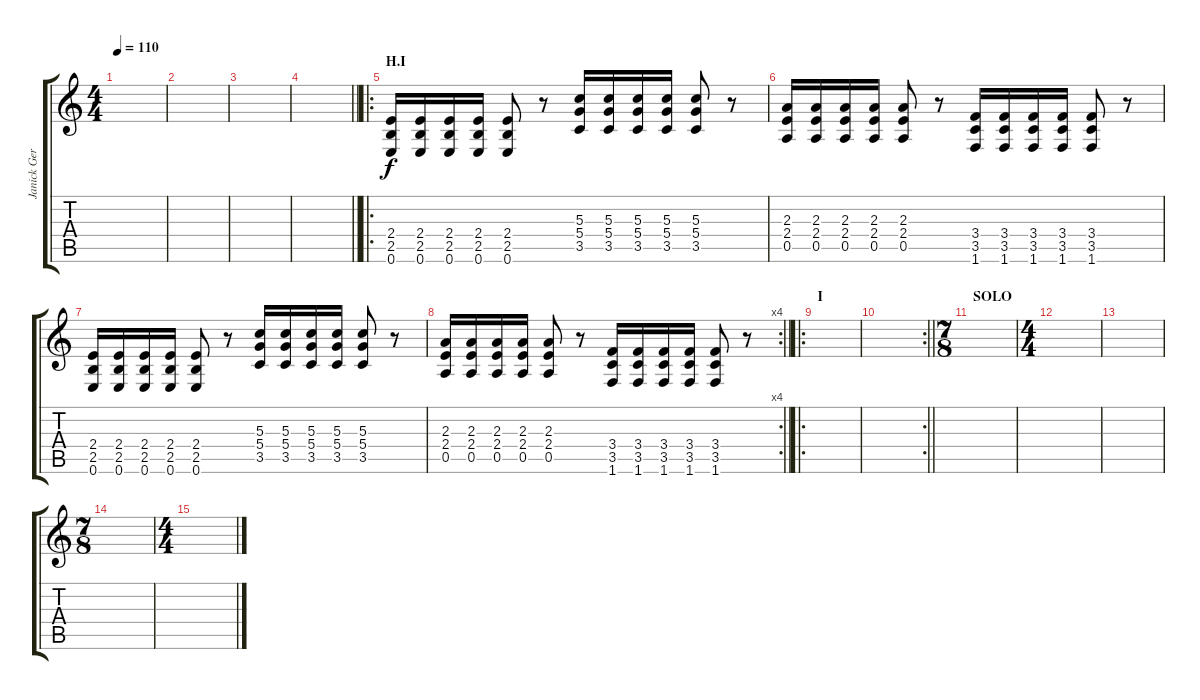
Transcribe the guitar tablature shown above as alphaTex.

\track ("Janick Gers (Clean)" "Janick Ger") {instrument electricguitarclean}
\staff {score tabs}
\tuning (E4 B3 G3 D3 A2 E2) {hide}
\ts (4 4)
\tempo 110
\clef g2
\ks c
|
|
|
\barLineRight lightlight
|
\ro
\section ("" "H.I")
(2.4 2.5 0.6).16 (2.4 2.5 0.6).16 (2.4 2.5 0.6).16 (2.4 2.5 0.6).16 (2.4 2.5 0.6).8 r.8 (5.3 5.4 3.5).16 (5.3 5.4 3.5).16 (5.3 5.4 3.5).16 (5.3 5.4 3.5).16 (5.3 5.4 3.5).8 r.8 |
(2.3 2.4 0.5).16 (2.3 2.4 0.5).16 (2.3 2.4 0.5).16 (2.3 2.4 0.5).16 (2.3 2.4 0.5).8 r.8 (3.4 3.5 1.6).16 (3.4 3.5 1.6).16 (3.4 3.5 1.6).16 (3.4 3.5 1.6).16 (3.4 3.5 1.6).8 r.8 |
(2.4 2.5 0.6).16 (2.4 2.5 0.6).16 (2.4 2.5 0.6).16 (2.4 2.5 0.6).16 (2.4 2.5 0.6).8 r.8 (5.3 5.4 3.5).16 (5.3 5.4 3.5).16 (5.3 5.4 3.5).16 (5.3 5.4 3.5).16 (5.3 5.4 3.5).8 r.8 |
\rc 4
\barLineRight lightlight
(2.3 2.4 0.5).16 (2.3 2.4 0.5).16 (2.3 2.4 0.5).16 (2.3 2.4 0.5).16 (2.3 2.4 0.5).8 r.8 (3.4 3.5 1.6).16 (3.4 3.5 1.6).16 (3.4 3.5 1.6).16 (3.4 3.5 1.6).16 (3.4 3.5 1.6).8 r.8 |
\ro
\section ("" "I")
|
\rc 2
\barLineRight lightlight
|
\ts (7 8)
\section ("" "SOLO")
|
\ts (4 4)
|
|
\ts (7 8)
|
\ts (4 4)
